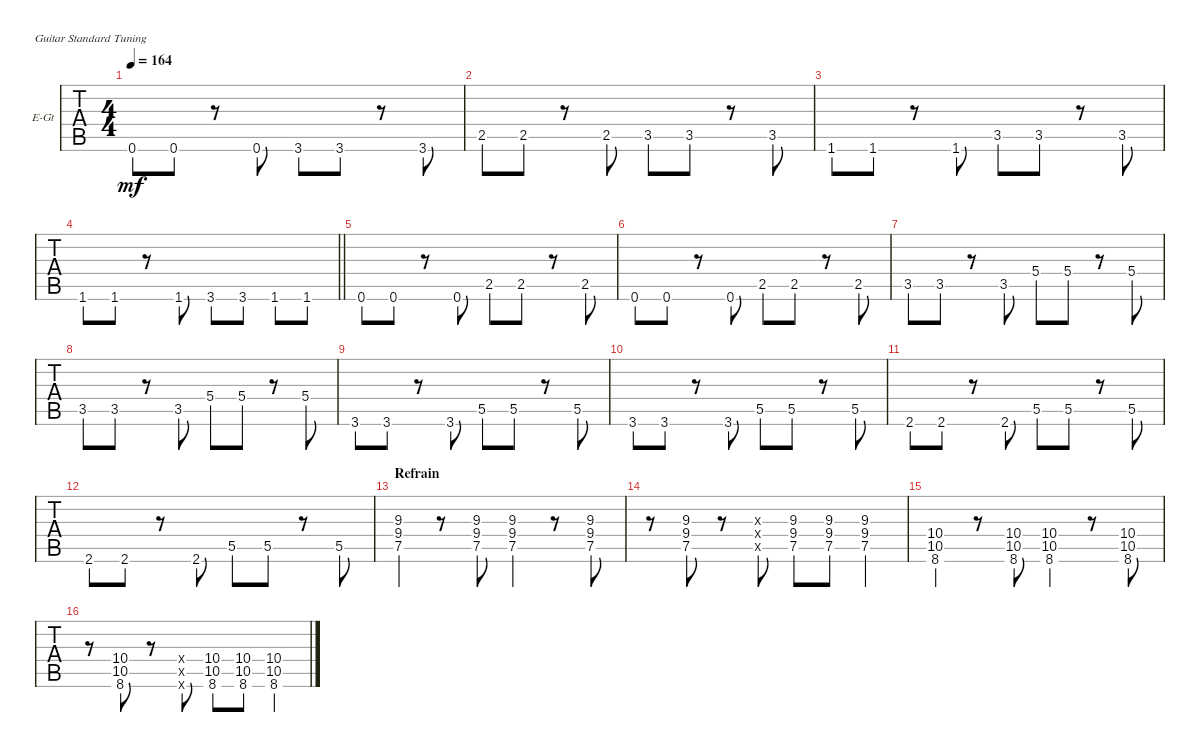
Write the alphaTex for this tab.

\defaultSystemsLayout 4
\bracketExtendMode groupsimilarinstruments
\firstSystemTrackNameOrientation horizontal
\otherSystemsTrackNameOrientation horizontal
\track ("Electric Guitar" "E-Gt") {instrument overdrivenguitar}
\staff {tabs}
\tuning (E4 B3 G3 D3 A2 E2)
\ts (4 4)
\tempo 164
\clef g2
\ks c
0.6.8{dy mf} 0.6.8 r.8 0.6.8 3.6.8 3.6.8 r.8 3.6.8 |
2.5.8 2.5.8 r.8 2.5.8 3.5.8 3.5.8 r.8 3.5.8 |
1.6.8 1.6.8 r.8 1.6.8 3.5.8 3.5.8 r.8 3.5.8 |
\barLineRight lightlight
1.6.8 1.6.8 r.8 1.6.8 3.6.8 3.6.8 1.6.8 1.6.8 |
0.6.8 0.6.8 r.8 0.6.8 2.5.8 2.5.8 r.8 2.5.8 |
0.6.8 0.6.8 r.8 0.6.8 2.5.8 2.5.8 r.8 2.5.8 |
3.5.8 3.5.8 r.8 3.5.8 5.4.8 5.4.8 r.8 5.4.8 |
3.5.8 3.5.8 r.8 3.5.8 5.4.8 5.4.8 r.8 5.4.8 |
3.6.8 3.6.8 r.8 3.6.8 5.5.8 5.5.8 r.8 5.5.8 |
3.6.8 3.6.8 r.8 3.6.8 5.5.8 5.5.8 r.8 5.5.8 |
2.6.8 2.6.8 r.8 2.6.8 5.5.8 5.5.8 r.8 5.5.8 |
2.6.8 2.6.8 r.8 2.6.8 5.5.8 5.5.8 r.8 5.5.8 |
\section ("" "Refrain")
(7.5 9.4 9.3).4 r.8 (7.5 9.4 9.3).8 (9.3 9.4 7.5).4 r.8 (9.3 9.4 7.5).8 |
r.8 (7.5 9.4 9.3).8 r.8 (0.3{x} 0.4{x} 0.5{x}).8 (7.5 9.4 9.3).8 (7.5 9.4 9.3).8 (7.5 9.4 9.3).4 |
(10.5 10.4 8.6).4 r.8 (10.5 10.4 8.6).8 (10.4 10.5 8.6).4 r.8 (10.4 10.5 8.6).8 |
r.8 (10.5 10.4 8.6).8 r.8 (10.4{x} 0.5{x} 0.6{x}).8 (10.5 10.4 8.6).8 (10.5 10.4 8.6).8 (10.5 10.4 8.6).4
